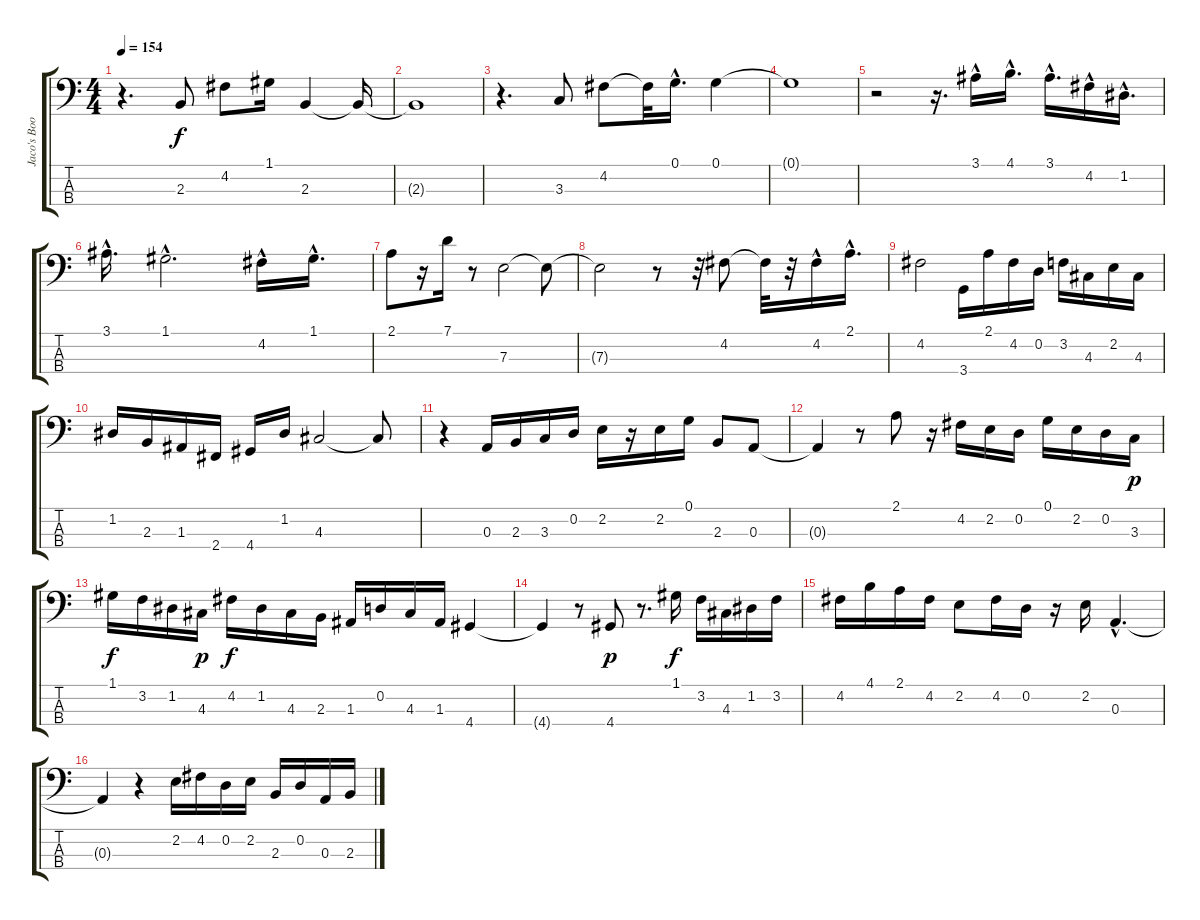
\track ("Jaco's Booster 2" "Jaco's Boo") {instrument acousticguitarsteel}
\staff {score tabs}
\tuning (G2 D2 A1 E1) {hide}
\ts (4 4)
\tempo 154
\clef f4
\ks c
r.4{d dy f instrument acousticguitarsteel} 2.3.8 4.2.8 1.1.16 2.3.4 2.3{t}.16 |
2.3{t}.1 |
r.4{d} 3.3.8 4.2.8 4.2{t}.32 0.1{hac}.16{d} 0.1.4 |
0.1{t}.1 |
r.2 r.16{d} 3.1{hac}.16 4.1{hac}.16{d} 3.1{hac}.16{d} 4.2{hac}.16 1.2{hac}.16{d} |
3.1{hac}.16{d} 1.1{hac}.2{d} 4.2{hac}.16 1.1{hac}.16{d} |
2.1.8 r.16 7.1.16 r.8 7.3.2 7.3{t}.8 |
7.3{t}.2 r.8 r.32 4.2.8 4.2{t}.32 r.32 4.2{hac}.16 2.1{hac}.16{d} |
4.2.2 3.4.16 2.1.16 4.2.16 0.2.16 3.2.16 4.3.16 2.2.16 4.3.16 |
1.2.16 2.3.16 1.3.16 2.4.16 4.4.16 1.2.16 4.3.2 4.3{t}.8 |
r.4 0.3.16 2.3.16 3.3.16 0.2.16 2.2.16 r.16 2.2.16 0.1.16 2.3.8 0.3.8 |
0.3{t}.4 r.8 2.1.8 r.16 4.2.16 2.2.16 0.2.16 0.1.16 2.2.16 0.2.16 3.3.16{dy p} |
1.1.16{dy f} 3.2.16 1.2.16 4.3.16{dy p} 4.2.16{dy f} 1.2.16 4.3.16 2.3.16 1.3.16 0.2.16 4.3.16 1.3.16 4.4.4 |
4.4{t}.4 r.8 4.4.8{dy p} r.8{d} 1.1.16{dy f} 3.2.16 4.3.16 1.2.16 3.2.16 |
4.2.16 4.1.16 2.1.16 4.2.16 2.2.8 4.2.16 0.2.16 r.16 2.2.16 0.3{hac}.4{d} |
0.3{t}.4 r.4 2.2.16 4.2.16 0.2.16 2.2.16 2.3.16 0.2.16 0.3.16 2.3.16
